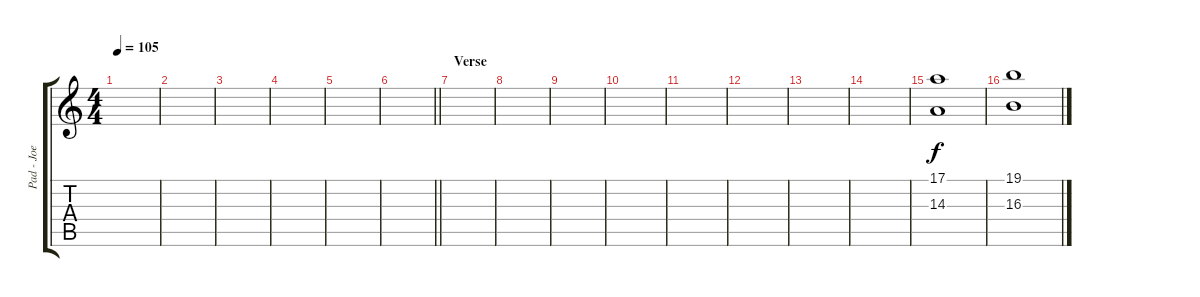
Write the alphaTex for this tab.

\track ("Pad - Joe Hahn" "Pad - Joe ") {instrument pad5bowed}
\staff {score tabs}
\tuning (E4 B3 G3 D3 A2 E2) {hide}
\ts (4 4)
\tempo 105
\clef g2
\ks c
|
|
|
|
|
\barLineRight lightlight
|
\section ("" "Verse")
|
|
|
|
|
|
|
|
(17.1 14.3).1{volume 13 instrument pad5bowed} |
(19.1 16.3).1{volume 13 instrument pad5bowed}
